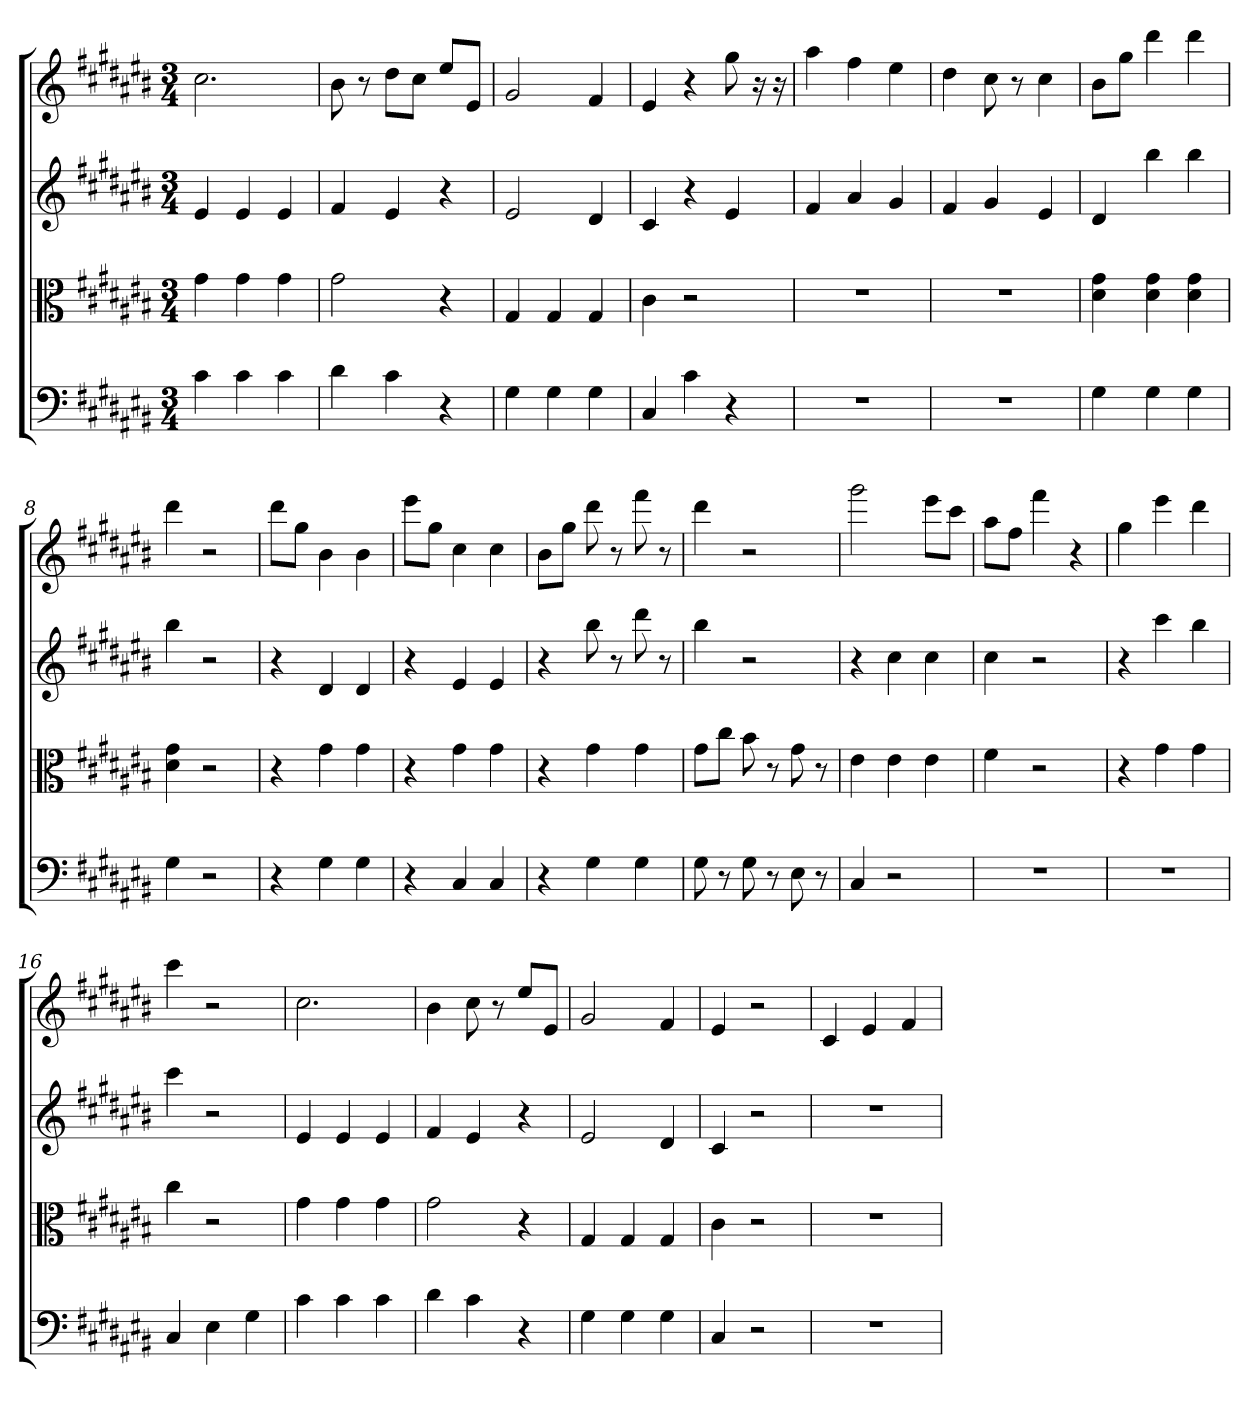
**kern	**kern	**kern	**kern
*part4	*part3	*part2	*part1
*staff4	*staff3	*staff2	*staff1
*clefF4	*clefC3	*clefG2	*clefG2
*k[f#c#g#d#a#e#b#]	*k[f#c#g#d#a#e#b#]	*k[f#c#g#d#a#e#b#]	*k[f#c#g#d#a#e#b#]
*C#:	*C#:	*C#:	*C#:
*M3/4	*M3/4	*M3/4	*M3/4
=	=	=	=
4c#	4g#	4e#	2.cc#
4c#	4g#	4e#	.
4c#	4g#	4e#	.
=2	=2	=2	=2
4d#	2g#	4f#	8b#
.	.	.	8r
4c#	.	4e#	8dd#\L
.	.	.	8cc#\J
4r	4r	4r	8ee#/L
.	.	.	8e#/J
=3	=3	=3	=3
4G#	4G#	2e#	2g#
4G#	4G#	.	.
4G#	4G#	4d#	4f#
=4	=4	=4	=4
4C#	4c#	4c#	4e#
4c#	2r	4r	4r
4r	.	4e#	8gg#
.	.	.	16r
.	.	.	16r
=5	=5	=5	=5
2.r	2.r	4f#	4aa#
.	.	4a#	4ff#
.	.	4g#	4ee#
=6	=6	=6	=6
2.r	2.r	4f#	4dd#
.	.	4g#	8cc#
.	.	.	8r
.	.	4e#	4cc#
=7	=7	=7	=7
4G#	4d# 4g#	4d#	8b#\L
.	.	.	8gg#\J
4G#	4d# 4g#	4bb#	4ddd#
4G#	4d# 4g#	4bb#	4ddd#
=8	=8	=8	=8
4G#	4d# 4g#	4bb#	4ddd#
2r	2r	2r	2r
=9	=9	=9	=9
4r	4r	4r	8ddd#\L
.	.	.	8gg#\J
4G#	4g#	4d#	4b#
4G#	4g#	4d#	4b#
=10	=10	=10	=10
4r	4r	4r	8eee#\L
.	.	.	8gg#\J
4C#	4g#	4e#	4cc#
4C#	4g#	4e#	4cc#
=11	=11	=11	=11
4r	4r	4r	8b#\L
.	.	.	8gg#\J
4G#	4g#	8bb#	8ddd#
.	.	8r	8r
4G#	4g#	8ddd#	8fff#
.	.	8r	8r
=12	=12	=12	=12
8G#	8g#\L	4bb#	4ddd#
8r	8cc#\J	.	.
8G#	8b#	2r	2r
8r	8r	.	.
8E#	8g#	.	.
8r	8r	.	.
=13	=13	=13	=13
4C#	4e#	4r	2ggg#
2r	4e#	4cc#	.
.	4e#	4cc#	8eee#\L
.	.	.	8ccc#\J
=14	=14	=14	=14
2.r	4f#	4cc#	8aa#\L
.	.	.	8ff#\J
.	2r	2r	4fff#
.	.	.	4r
=15	=15	=15	=15
2.r	4r	4r	4gg#
.	4g#	4ccc#	4eee#
.	4g#	4bb#	4ddd#
=16	=16	=16	=16
4C#	4cc#	4ccc#	4ccc#
4E#	2r	2r	2r
4G#	.	.	.
=17	=17	=17	=17
4c#	4g#	4e#	2.cc#
4c#	4g#	4e#	.
4c#	4g#	4e#	.
=18	=18	=18	=18
4d#	2g#	4f#	4b#
4c#	.	4e#	8cc#
.	.	.	8r
4r	4r	4r	8ee#/L
.	.	.	8e#/J
=19	=19	=19	=19
4G#	4G#	2e#	2g#
4G#	4G#	.	.
4G#	4G#	4d#	4f#
=20	=20	=20	=20
4C#	4c#	4c#	4e#
2r	2r	2r	2r
=21	=21	=21	=21
2.r	2.r	2.r	4c#
.	.	.	4e#
.	.	.	4f#
=	=	=	=
*-	*-	*-	*-
